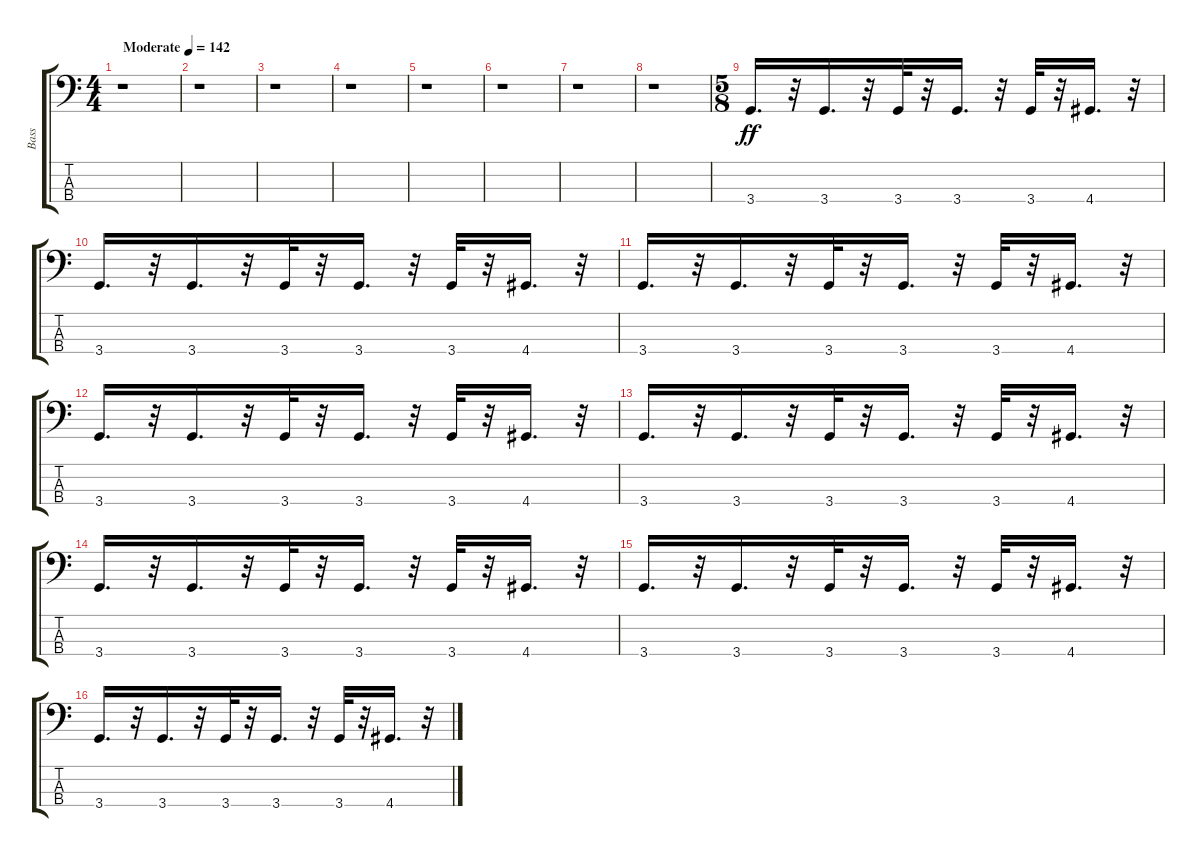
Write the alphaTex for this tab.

\track ("Bass                                " "Bass      ") {instrument slapbass2}
\staff {score tabs}
\tuning (G2 D2 A1 E1) {hide}
\ts (4 4)
\tempo (142 "Moderate")
\clef f4
\ks c
r.1{dy ff instrument slapbass2} |
r.1 |
r.1 |
r.1 |
r.1 |
r.1 |
r.1 |
r.1 |
\ts (5 8)
3.4.16{d} r.32 3.4.16{d} r.32 3.4.32 r.32 3.4.16{d} r.32 3.4.32 r.32 4.4.16{d} r.32 |
3.4.16{d} r.32 3.4.16{d} r.32 3.4.32 r.32 3.4.16{d} r.32 3.4.32 r.32 4.4.16{d} r.32 |
3.4.16{d} r.32 3.4.16{d} r.32 3.4.32 r.32 3.4.16{d} r.32 3.4.32 r.32 4.4.16{d} r.32 |
3.4.16{d} r.32 3.4.16{d} r.32 3.4.32 r.32 3.4.16{d} r.32 3.4.32 r.32 4.4.16{d} r.32 |
3.4.16{d} r.32 3.4.16{d} r.32 3.4.32 r.32 3.4.16{d} r.32 3.4.32 r.32 4.4.16{d} r.32 |
3.4.16{d} r.32 3.4.16{d} r.32 3.4.32 r.32 3.4.16{d} r.32 3.4.32 r.32 4.4.16{d} r.32 |
3.4.16{d} r.32 3.4.16{d} r.32 3.4.32 r.32 3.4.16{d} r.32 3.4.32 r.32 4.4.16{d} r.32 |
3.4.16{d} r.32 3.4.16{d} r.32 3.4.32 r.32 3.4.16{d} r.32 3.4.32 r.32 4.4.16{d} r.32
